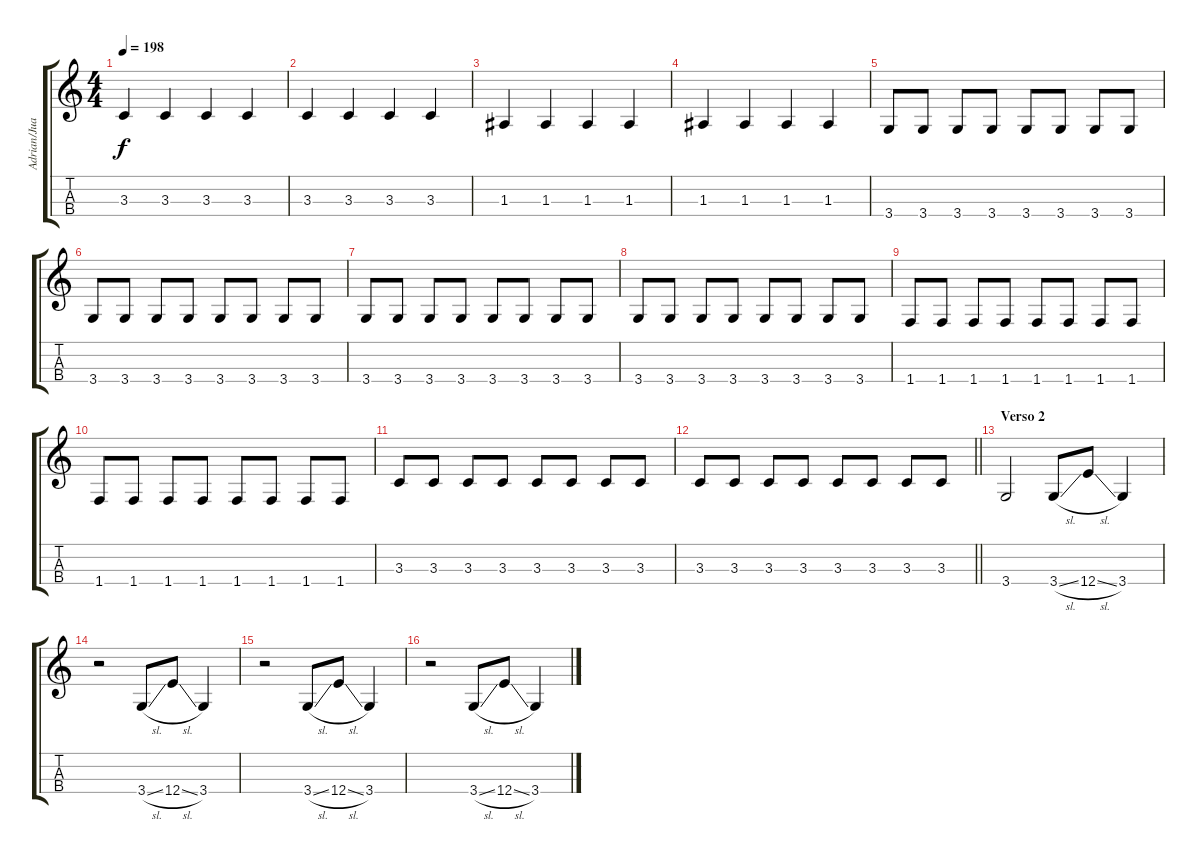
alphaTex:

\track ("Adrian/Juan" "Adrian/Jua") {instrument electricbassfinger}
\staff {score tabs}
\tuning (G3 D3 A2 E2) {hide}
\ts (4 4)
\tempo 198
\clef g2
\ks c
3.3.4{dy f} 3.3.4 3.3.4 3.3.4 |
3.3.4 3.3.4 3.3.4 3.3.4 |
1.3.4 1.3.4 1.3.4 1.3.4 |
1.3.4 1.3.4 1.3.4 1.3.4 |
3.4.8 3.4.8 3.4.8 3.4.8 3.4.8 3.4.8 3.4.8 3.4.8 |
3.4.8 3.4.8 3.4.8 3.4.8 3.4.8 3.4.8 3.4.8 3.4.8 |
3.4.8 3.4.8 3.4.8 3.4.8 3.4.8 3.4.8 3.4.8 3.4.8 |
3.4.8 3.4.8 3.4.8 3.4.8 3.4.8 3.4.8 3.4.8 3.4.8 |
1.4.8 1.4.8 1.4.8 1.4.8 1.4.8 1.4.8 1.4.8 1.4.8 |
1.4.8 1.4.8 1.4.8 1.4.8 1.4.8 1.4.8 1.4.8 1.4.8 |
3.3.8 3.3.8 3.3.8 3.3.8 3.3.8 3.3.8 3.3.8 3.3.8 |
\barLineRight lightlight
3.3.8 3.3.8 3.3.8 3.3.8 3.3.8 3.3.8 3.3.8 3.3.8 |
\section ("" "Verso 2")
3.4.2 3.4{sl}.8 12.4{sl}.8 3.4.4 |
r.2 3.4{sl}.8 12.4{sl}.8 3.4.4 |
r.2 3.4{sl}.8 12.4{sl}.8 3.4.4 |
r.2 3.4{sl}.8 12.4{sl}.8 3.4.4
